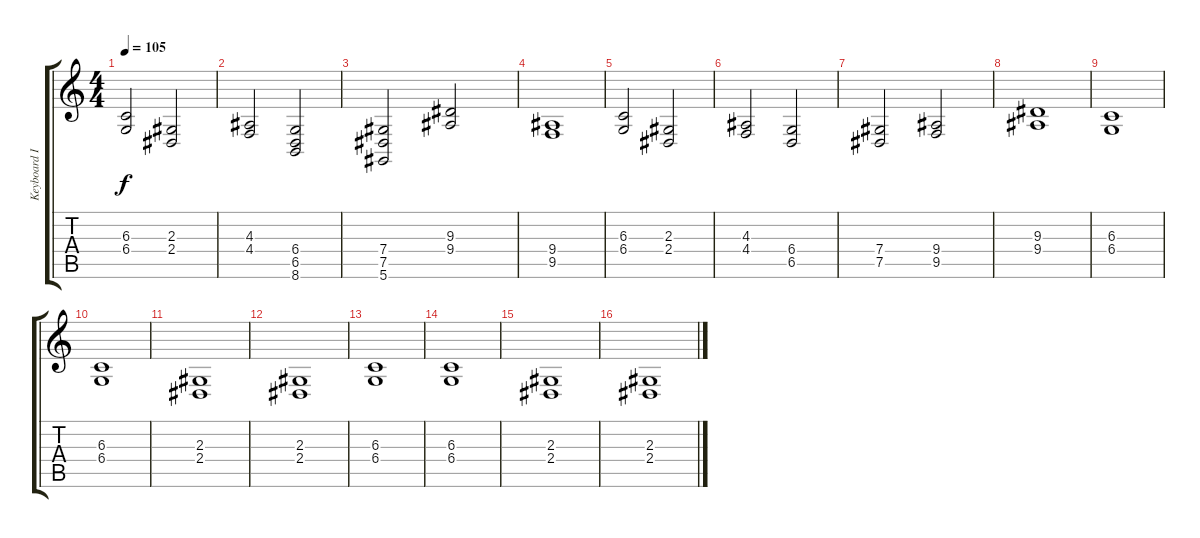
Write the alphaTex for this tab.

\track ("Keyboard II" "Keyboard I") {instrument stringensemble1}
\staff {score tabs}
\tuning (Eb4 Bb3 Gb3 Db3 Ab2 Eb2) {hide}
\ts (4 4)
\tempo 105
\clef g2
\ks c
(6.3 6.4).2{dy f} (2.3 2.4).2 |
(4.3 4.4).2 (6.4 6.5 8.6).2 |
(7.4 7.5 5.6).2 (9.3 9.4).2 |
(9.4 9.5).1 |
(6.3 6.4).2 (2.3 2.4).2 |
(4.3 4.4).2 (6.4 6.5).2 |
(7.4 7.5).2 (9.4 9.5).2 |
(9.3 9.4).1 |
(6.3 6.4).1 |
(6.3 6.4).1 |
(2.3 2.4).1 |
(2.3 2.4).1 |
(6.3 6.4).1 |
(6.3 6.4).1 |
(2.3 2.4).1 |
(2.3 2.4).1
